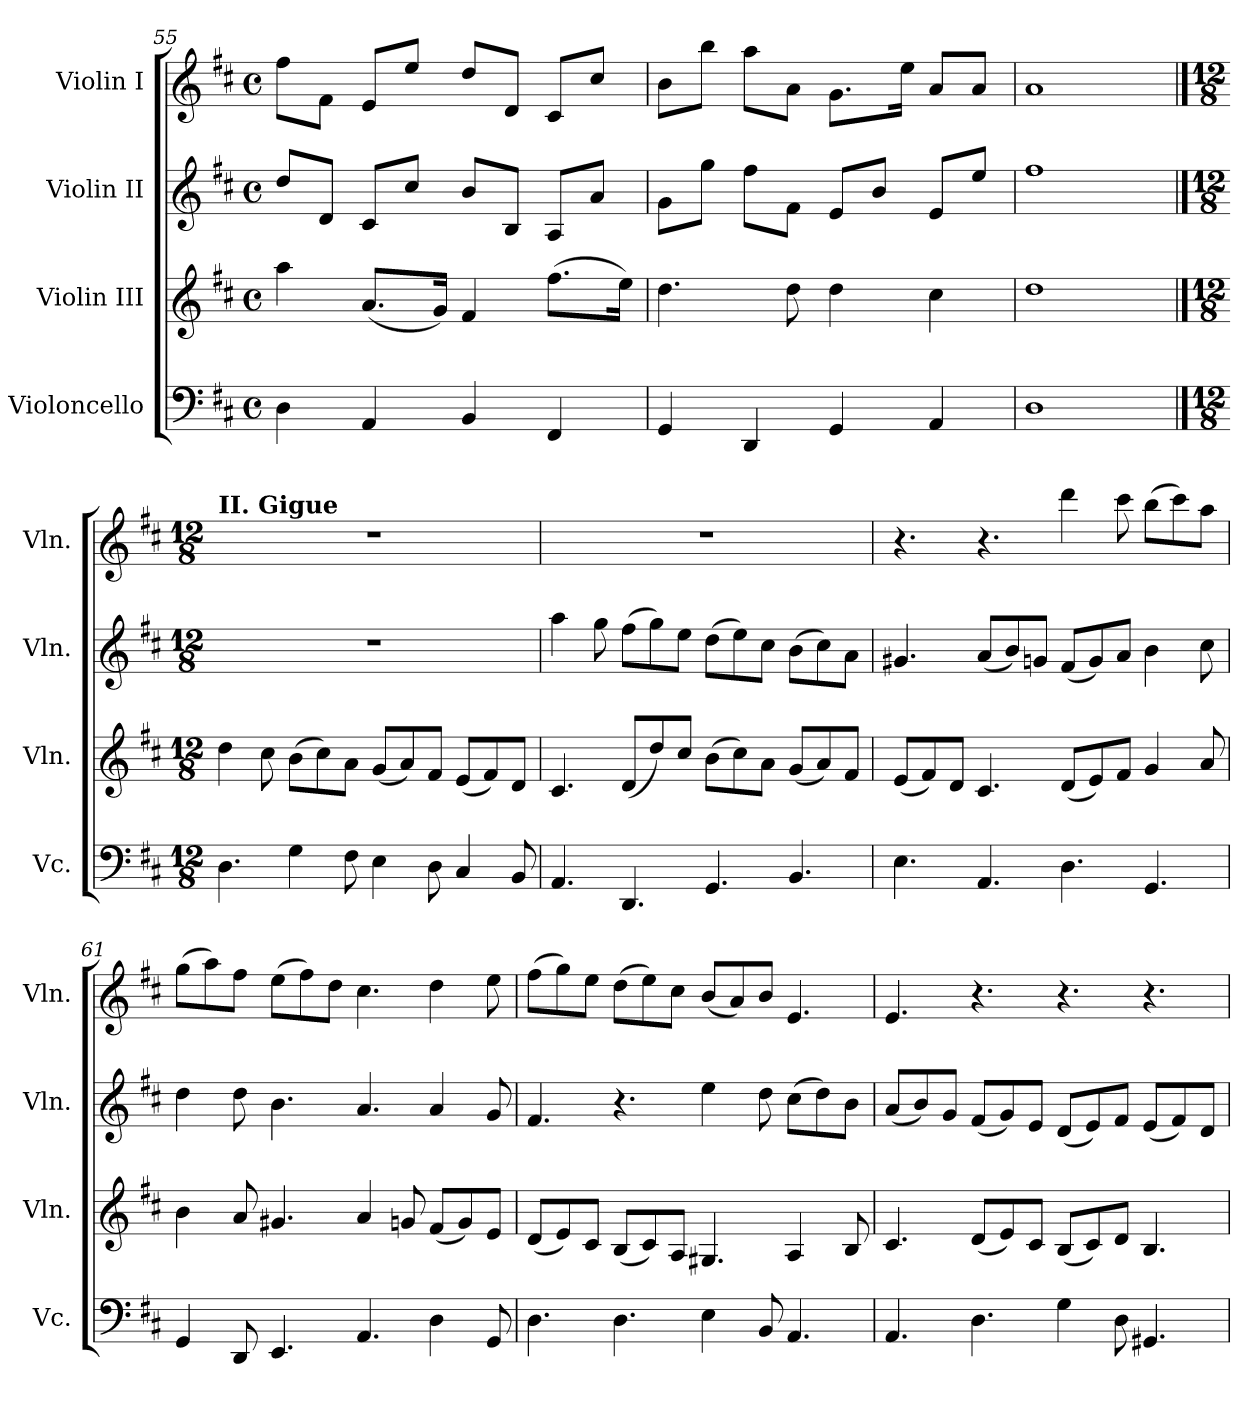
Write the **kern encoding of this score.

**kern	**kern	**kern	**kern
*part4	*part3	*part2	*part1
*staff4	*staff3	*staff2	*staff1
*I"Violoncello	*I"Violin III	*I"Violin II	*I"Violin I
*I'Vc.	*I'Vln.	*I'Vln.	*I'Vln.
!!LO:LB:g=z
*clefF4	*clefG2	*clefG2	*clefG2
*k[f#c#]	*k[f#c#]	*k[f#c#]	*k[f#c#]
*M4/4	*M4/4	*M4/4	*M4/4
*met(c)	*met(c)	*met(c)	*met(c)
=55	=55	=55	=55
4D\	4aa\	8dd/L	8ff#\L
.	.	8d/J	8f#\J
4AA/	(8.a/L	8c#/L	8e/L
.	.	8cc#/J	8ee/J
.	16g/Jk)	.	.
4BB/	4f#/	8b/L	8dd/L
.	.	8B/J	8d/J
4FF#/	(8.ff#\L	8A/L	8c#/L
.	.	8a/J	8cc#/J
.	16ee\Jk)	.	.
=56	=56	=56	=56
4GG/	4.dd\	8g\L	8b\L
.	.	8gg\J	8bb\J
4DD/	.	8ff#\L	8aa\L
.	8dd\	8f#\J	8a\J
4GG/	4dd\	8e/L	8.g\L
.	.	8b/J	.
.	.	.	16ee\Jk
4AA/	4cc#\	8e/L	8a/L
.	.	8ee/J	8a/J
=57	=57	=57	=57
1D	1dd	1ff#	1a
!!LO:LB:g=z
==58	==58	==58	==58
*M12/8	*M12/8	*M12/8	*M12/8
!	!	!	!LO:TX:a:B:t=II. Gigue
4.D\	4dd\	1.r	1.r
.	8cc#\	.	.
4G\	(8b\L	.	.
.	8cc#\)	.	.
8F#\	8a\J	.	.
4E\	(8g/L	.	.
.	8a/)	.	.
8D\	8f#/J	.	.
4C#/	(8e/L	.	.
.	8f#/)	.	.
8BB/	8d/J	.	.
=59	=59	=59	=59
4.AA/	4.c#/	4aa\	1.r
.	.	8gg\	.
4.DD/	(8d/L	(8ff#\L	.
.	8dd/)	8gg\)	.
.	8cc#/J	8ee\J	.
4.GG/	(8b\L	(8dd\L	.
.	8cc#\)	8ee\)	.
.	8a\J	8cc#\J	.
4.BB/	(8g/L	(8b\L	.
.	8a/)	8cc#\)	.
.	8f#/J	8a\J	.
=60	=60	=60	=60
4.E\	(8e/L	4.g#X/	4.r
.	8f#/)	.	.
.	8d/J	.	.
4.AA/	4.c#/	(8a/L	4.r
.	.	8b/)	.
.	.	8gn/J	.
4.D\	(8d/L	(8f#/L	4ddd\
.	8e/)	8g/)	.
.	8f#/J	8a/J	8ccc#\
4.GG/	4g/	4b\	(8bb\L
.	.	.	8ccc#\)
.	8a/	8cc#\	8aa\J
!!LO:PB:g=z
=61	=61	=61	=61
4GG/	4b\	4dd\	(8gg\L
.	.	.	8aa\)
8DD/	8a/	8dd\	8ff#\J
4.EE/	4.g#X/	4.b\	(8ee\L
.	.	.	8ff#\)
.	.	.	8dd\J
4.AA/	4a/	4.a/	4.cc#\
.	8gn/	.	.
4D\	(8f#/L	4a/	4dd\
.	8g/)	.	.
8GG/	8e/J	8g/	8ee\
=62	=62	=62	=62
4.D\	(8d/L	4.f#/	(8ff#\L
.	8e/)	.	8gg\)
.	8c#/J	.	8ee\J
4.D\	(8B/L	4.r	(8dd\L
.	8c#/)	.	8ee\)
.	8A/J	.	8cc#\J
4E\	4.G#X/	4ee\	(8b/L
.	.	.	8a/)
8BB/	.	8dd\	8b/J
4.AA/	4A/	(8cc#\L	4.e/
.	.	8dd\)	.
.	8B/	8b\J	.
=63	=63	=63	=63
4.AA/	4.c#/	(8a/L	4.e/
.	.	8b/)	.
.	.	8g/J	.
4.D\	(8d/L	(8f#/L	4.r
.	8e/)	8g/)	.
.	8c#/J	8e/J	.
4G\	(8B/L	(8d/L	4.r
.	8c#/)	8e/)	.
8D\	8d/J	8f#/J	.
4.GG#X/	4.B/	(8e/L	4.r
.	.	8f#/)	.
.	.	8d/J	.
=	=	=	=
*-	*-	*-	*-
